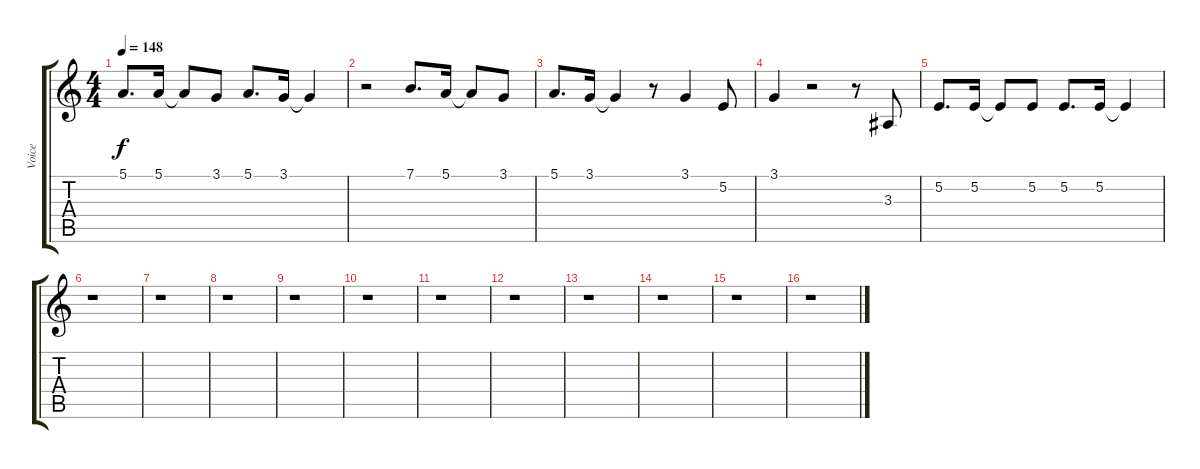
\track ("Voice" "Voice") {instrument cello}
\staff {score tabs}
\tuning (E4 B3 G3 D3 A2 E2) {hide}
\ts (4 4)
\tempo 148
\clef g2
\ks c
5.1.8{d dy f} 5.1.16 5.1{t}.8 3.1.8 5.1.8{d} 3.1.16 3.1{t}.4 |
r.2 7.1.8{d} 5.1.16 5.1{t}.8 3.1.8 |
5.1.8{d} 3.1.16 3.1{t}.4 r.8 3.1.4 5.2.8 |
3.1.4 r.2 r.8 3.3.8 |
5.2.8{d} 5.2.16 5.2{t}.8 5.2.8 5.2.8{d} 5.2.16 5.2{t}.4 |
r.1 |
r.1 |
r.1 |
r.1 |
r.1 |
r.1 |
r.1 |
r.1 |
r.1 |
r.1 |
r.1
